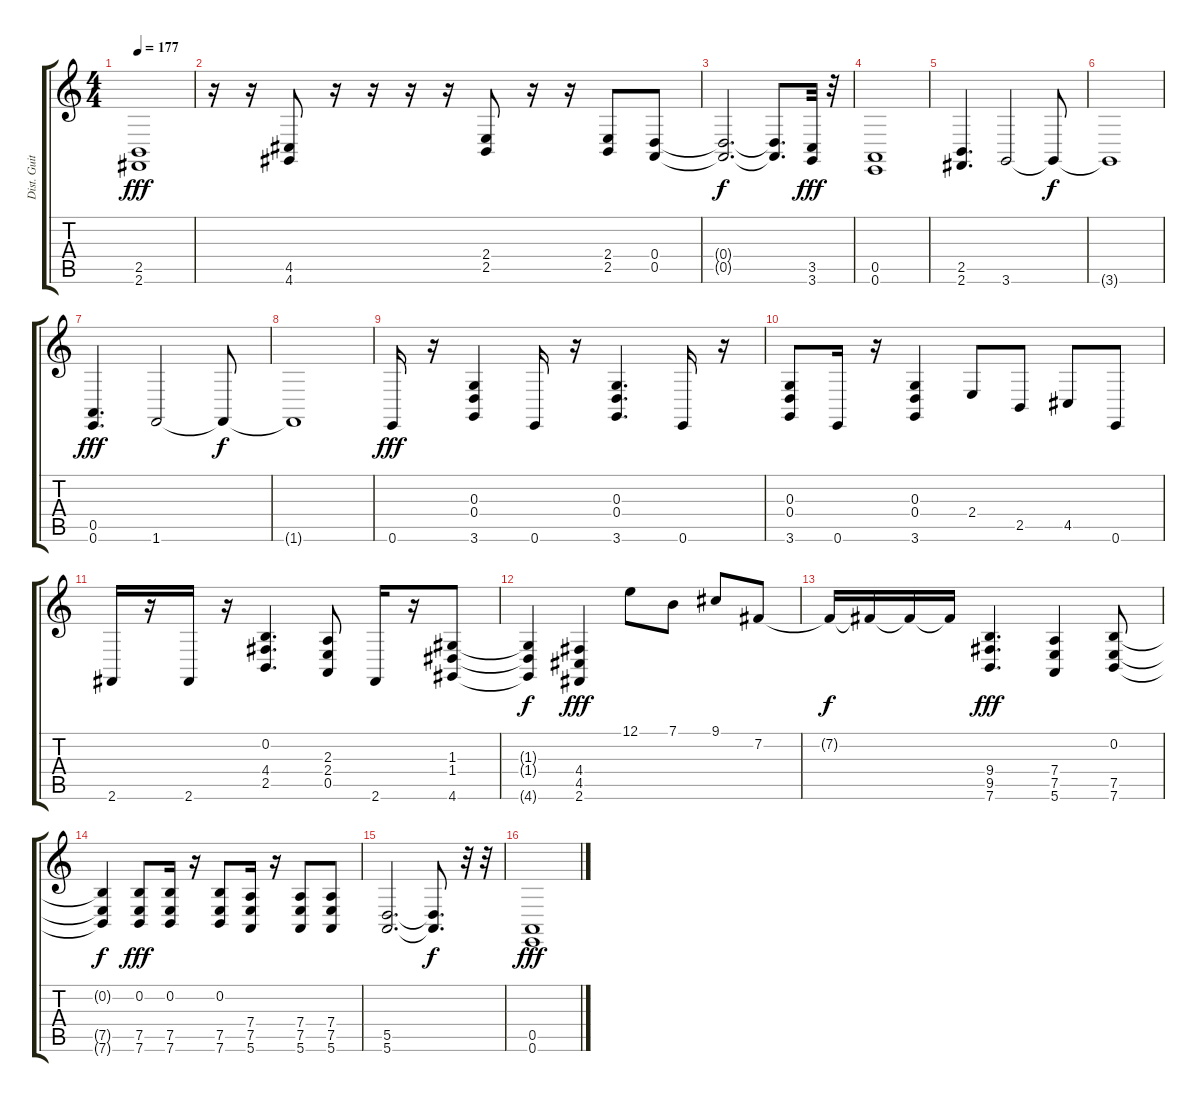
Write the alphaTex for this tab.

\track ("Dist. Guitar 4" "Dist. Guit") {instrument lead8bassandlead}
\staff {score tabs}
\tuning (E4 B3 G3 D3 A2 E2) {hide}
\ts (4 4)
\tempo 177
\clef g2
\ks c
(2.5 2.6).1{dy fff} |
r.16 r.16 (4.5 4.6).8 r.16 r.16 r.16 r.16 (2.4 2.5).8 r.16 r.16 (2.4 2.5).8 (0.4 0.5).8 |
(0.4{t} 0.5{t}).2{d dy f} (0.4{t} 0.5{t}).8{d} (3.5 3.6).32{dy fff} r.32 |
(0.5 0.6).1 |
(2.5 2.6).4{d} 3.6.2 3.6{t}.8{dy f} |
3.6{t}.1 |
(0.5 0.6).4{d dy fff} 1.6.2 1.6{t}.8{dy f} |
1.6{t}.1 |
0.6.16{dy fff} r.16 (0.3 0.4 3.6).4 0.6.16 r.16 (0.3 0.4 3.6).4{d} 0.6.16 r.16 |
(0.3 0.4 3.6).8 0.6.16 r.16 (0.3 0.4 3.6).4 2.4.8 2.5.8 4.5.8 0.6.8 |
2.6.16 r.16 2.6.16 r.16 (0.2 4.4 2.5).4{d} (2.3 2.4 0.5).8 2.6.16 r.16 (1.3 1.4 4.6).8 |
(1.3{t} 1.4{t} 4.6{t}).4{dy f} (4.4 4.5 2.6).4{dy fff} 12.1.8 7.1.8 9.1.8 7.2.8 |
7.2{t}.16{dy f} 7.2{t}.16 7.2{t}.16 7.2{t}.16 (9.4 9.5 7.6).4{d dy fff} (7.4 7.5 5.6).4 (0.2 7.5 7.6).8 |
(0.2{t} 7.5{t} 7.6{t}).4{dy f} (0.2 7.5 7.6).8{dy fff} (0.2 7.5 7.6).16 r.16 (0.2 7.5 7.6).8 (7.4 7.5 5.6).16 r.16 (7.4 7.5 5.6).8 (7.4 7.5 5.6).8 |
(5.5 5.6).2{d} (5.5{t} 5.6{t}).8{d dy f} r.32 r.32 |
(0.5 0.6).1{dy fff}
